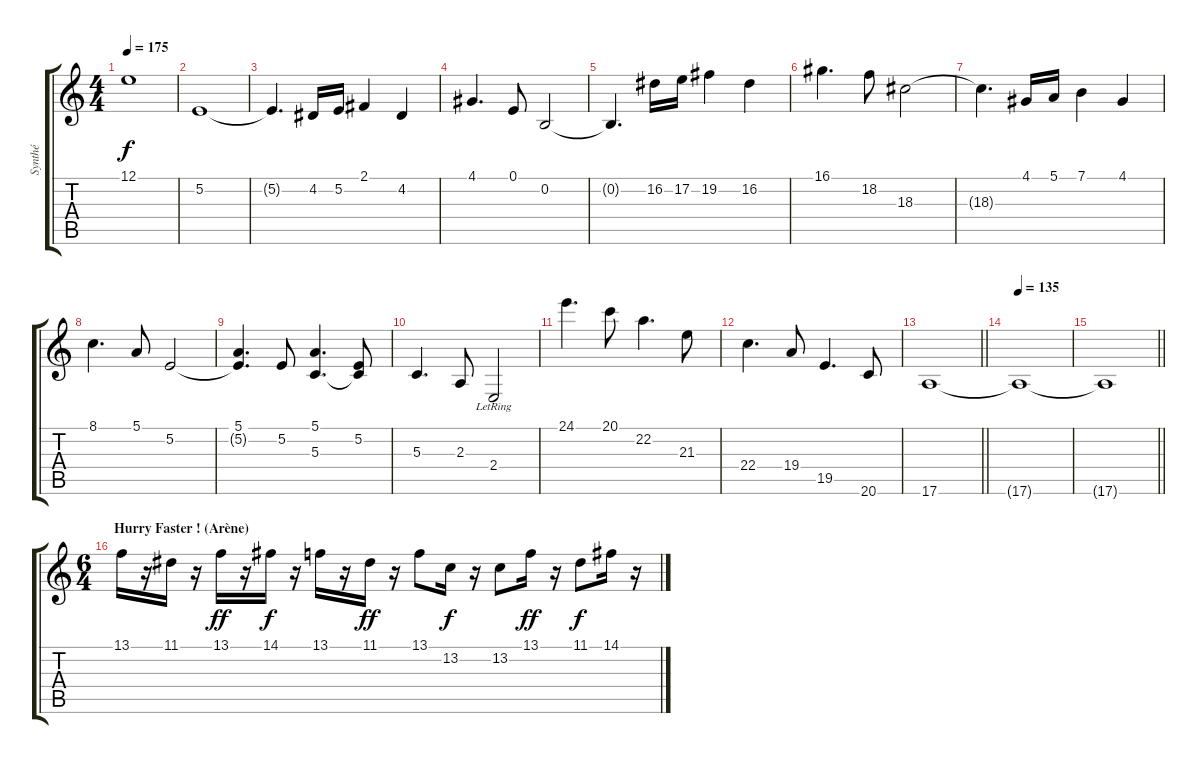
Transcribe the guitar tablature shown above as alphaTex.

\track ("Synthé" "Synthé") {instrument lead2sawtooth}
\staff {score tabs}
\tuning (E4 B3 G3 D3 A2 E2) {hide}
\ts (4 4)
\tempo 175
\clef g2
\ks c
12.1.1{dy f} |
5.2.1 |
5.2{t}.4{d} 4.2.16 5.2.16 2.1.4 4.2.4 |
4.1.4{d} 0.1.8 0.2.2 |
0.2{t}.4{d} 16.2.16 17.2.16 19.2.4 16.2.4 |
16.1.4{d} 18.2.8 18.3.2 |
18.3{t}.4{d} 4.1.16 5.1.16 7.1.4 4.1.4 |
8.1.4{d} 5.1.8 5.2.2 |
(5.1 5.2{t}).4{d} 5.2.8 (5.1 5.3).4{d} (5.2 5.3{t}).8 |
5.3.4{d} 2.3.8 2.4{lr}.2 |
24.1.4{d} 20.1.8 22.2.4{d} 21.3.8 |
22.4.4{d} 19.4.8 19.5.4{d} 20.6.8 |
\barLineRight lightlight
17.6.1 |
\tempo 135
17.6{t}.1 |
\barLineRight lightlight
17.6{t}.1 |
\ts (6 4)
\section ("" "Hurry Faster ! (Arène) ")
13.1.16 r.16 11.1.16 r.16 13.1.16{dy ff} r.16 14.1.16{dy f} r.16 13.1.16 r.16 11.1.16{dy ff} r.16 13.1.8 13.2.16{dy f} r.16 13.2.8 13.1.16{dy ff} r.16 11.1.8{dy f} 14.1.16 r.16
